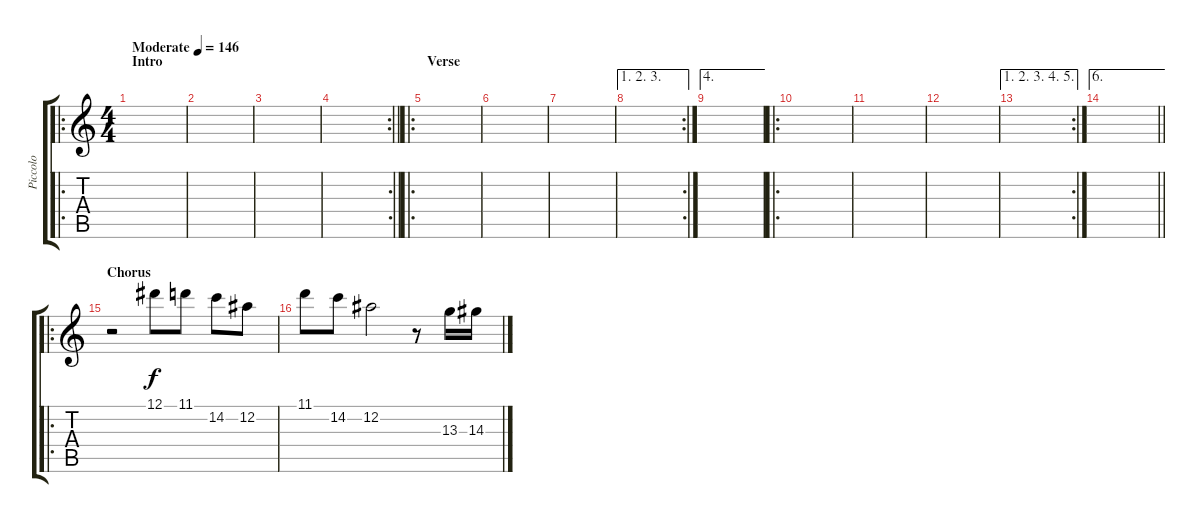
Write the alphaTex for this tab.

\track ("Piccolo" "Piccolo") {instrument piccolo}
\staff {score tabs}
\tuning (Eb5 Bb4 Gb4 Db4 Ab3 Eb3) {hide}
\ro
\ts (4 4)
\section ("" "Intro")
\tempo (146 "Moderate")
\clef g2
\ks c
|
|
|
\rc 2
\barLineRight lightlight
|
\ro
\section ("" "Verse")
|
|
|
\ae (1 2 3)
\rc 2
|
\ae 4
|
\ro
|
|
|
\ae (1 2 3 4 5)
\rc 2
|
\ae 6
\barLineRight lightlight
|
\ro
\section ("" "Chorus")
r.2 12.1.8 11.1.8 14.2.8 12.2.8 |
11.1.8 14.2.8 12.2.2 r.8 13.3.16 14.3.16
